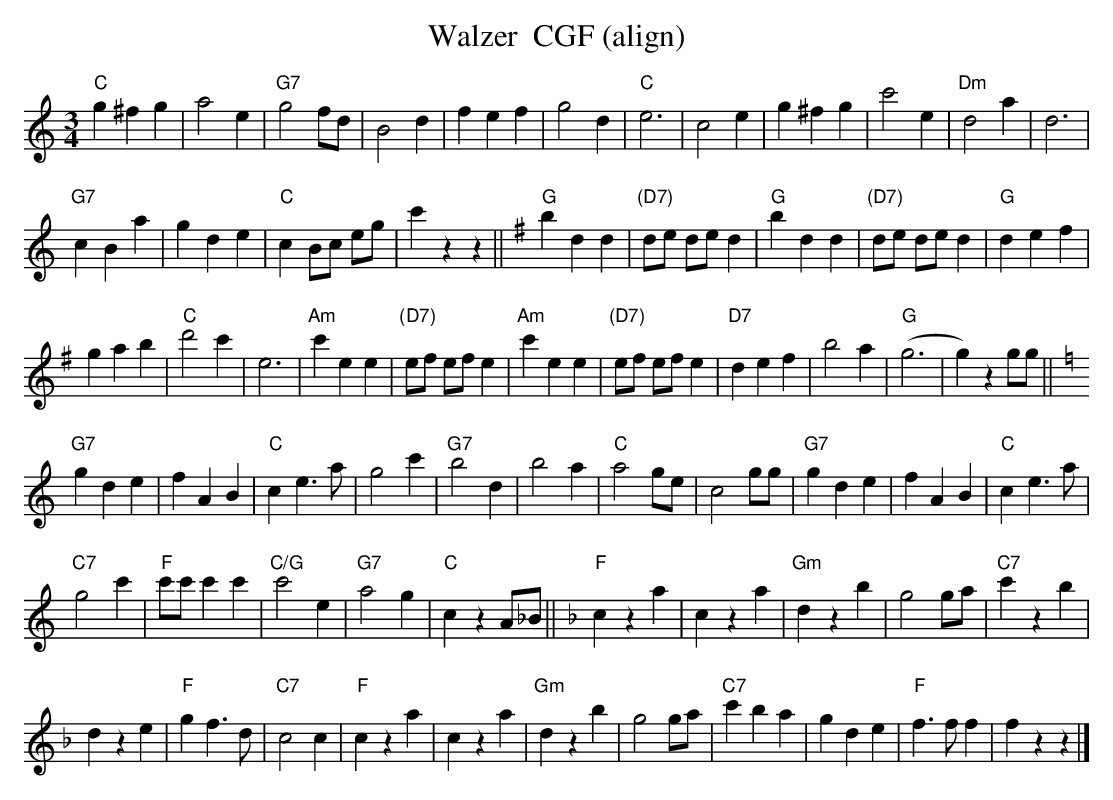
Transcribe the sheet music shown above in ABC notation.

X:1
T: Walzer  CGF (align)
M:3/4
L:1/4
K:C %%MIDI gchordon
"C"g^fg | a2e | "G7"g2f/d/ |  B2d | fef | g2d | "C"e3 | c2e | g^fg | c'2e | \
"Dm"d2a | d3 |
 "G7"cBa | gde | "C"cB/c/ e/g/ | c'zz || [K:G] "G"bdd | "(D7)"d/e/ d/e/d | "G"bdd | \
"(D7)"d/e/ d/e/ d | "G"def |
 gab | "C"d'2c' | e3 | "Am"c'ee | "(D7)"e/f/ e/f/e | "Am"c'ee | "(D7)"e/f/ e/f/e | \
"D7"def | b2a | "G"(g3 |g )zg/g/ || [K:C]
 "G7"gde | fAB | "C"ce>a | g2c' | "G7"b2d | b2a | \
"C"a2g/e/ | c2g/g/ | "G7"gde | fAB | "C"ce>a |
 "C7"g2c' | "F"c'/c'/ c'c' | "C/G"c'2e | "G7"a2g | \
"C"czA/_B/ || [K:F] "F"cza | cza | "Gm"dzb | g2g/a/ | "C7"c'zb |
 dze | "F"gf>d | "C7"c2c | \
"F"cza | cza | "Gm"dzb | g2g/a/ | "C7"c'ba | gde | "F"f>ff | fzz |]
